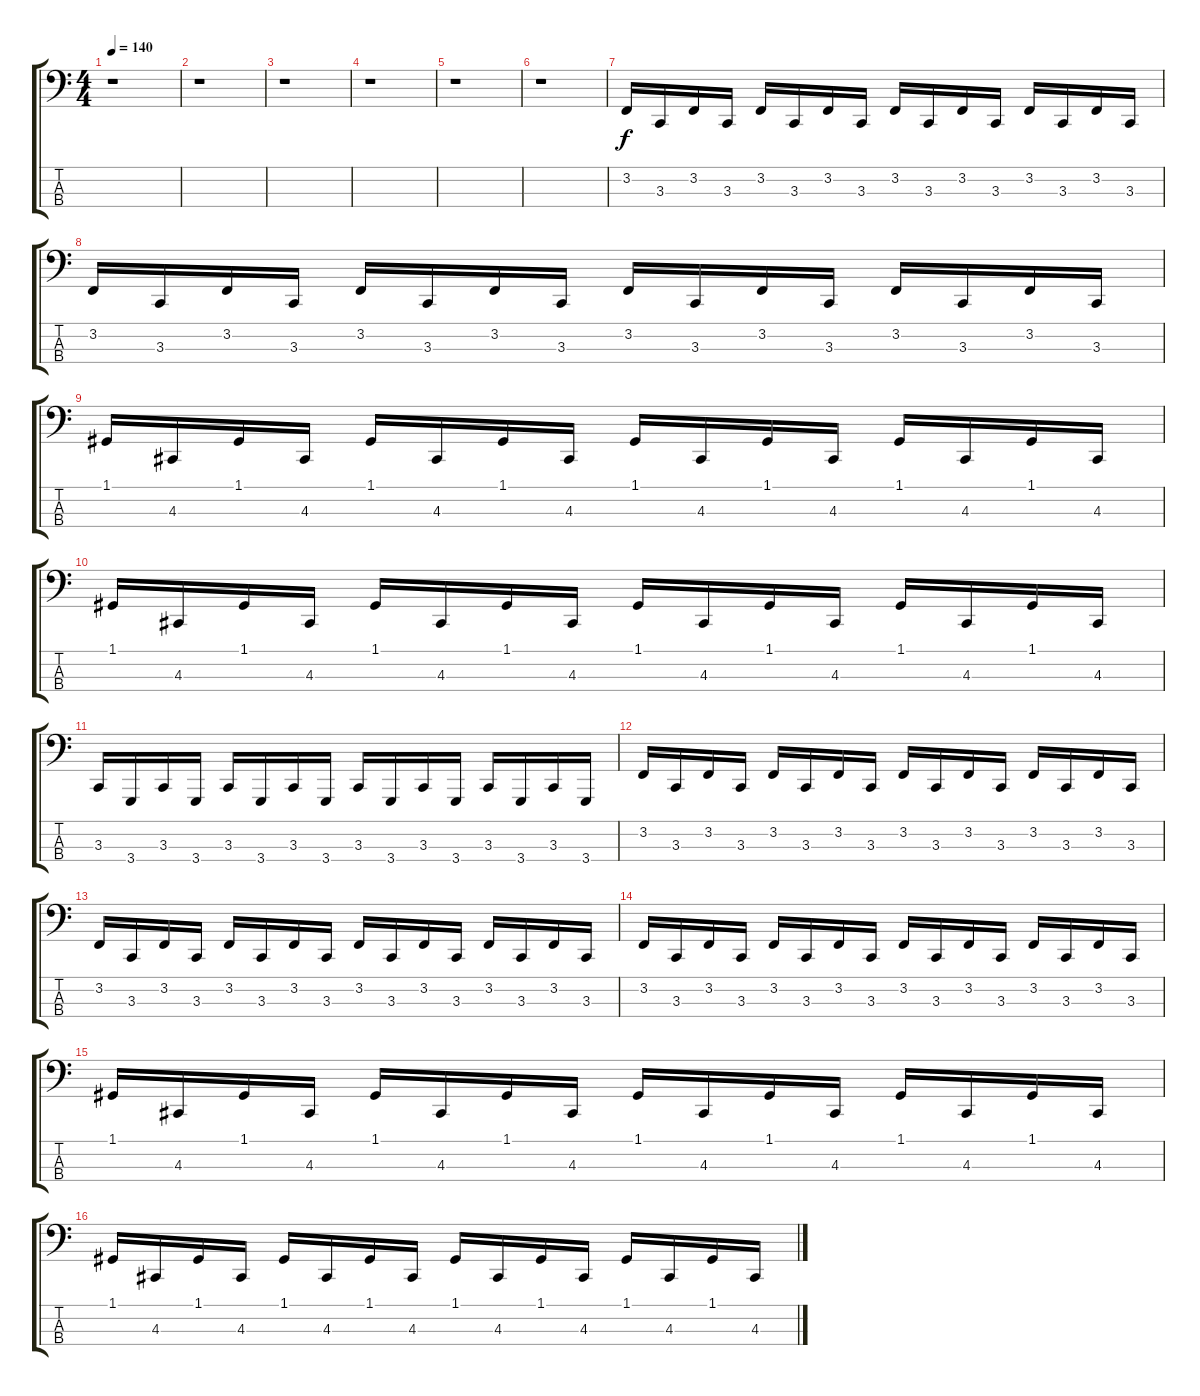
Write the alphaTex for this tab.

\track "" {instrument lead2sawtooth}
\staff {score tabs}
\tuning (G2 D2 A1 E1) {hide}
\ts (4 4)
\tempo 140
\clef f4
\ks c
r.1{dy f} |
r.1 |
r.1 |
r.1 |
r.1 |
r.1 |
3.2.16 3.3.16 3.2.16 3.3.16 3.2.16 3.3.16 3.2.16 3.3.16 3.2.16 3.3.16 3.2.16 3.3.16 3.2.16 3.3.16 3.2.16 3.3.16 |
3.2.16 3.3.16 3.2.16 3.3.16 3.2.16 3.3.16 3.2.16 3.3.16 3.2.16 3.3.16 3.2.16 3.3.16 3.2.16 3.3.16 3.2.16 3.3.16 |
1.1.16 4.3.16 1.1.16 4.3.16 1.1.16 4.3.16 1.1.16 4.3.16 1.1.16 4.3.16 1.1.16 4.3.16 1.1.16 4.3.16 1.1.16 4.3.16 |
1.1.16 4.3.16 1.1.16 4.3.16 1.1.16 4.3.16 1.1.16 4.3.16 1.1.16 4.3.16 1.1.16 4.3.16 1.1.16 4.3.16 1.1.16 4.3.16 |
3.3.16 3.4.16 3.3.16 3.4.16 3.3.16 3.4.16 3.3.16 3.4.16 3.3.16 3.4.16 3.3.16 3.4.16 3.3.16 3.4.16 3.3.16 3.4.16 |
3.2.16 3.3.16 3.2.16 3.3.16 3.2.16 3.3.16 3.2.16 3.3.16 3.2.16 3.3.16 3.2.16 3.3.16 3.2.16 3.3.16 3.2.16 3.3.16 |
3.2.16 3.3.16 3.2.16 3.3.16 3.2.16 3.3.16 3.2.16 3.3.16 3.2.16 3.3.16 3.2.16 3.3.16 3.2.16 3.3.16 3.2.16 3.3.16 |
3.2.16 3.3.16 3.2.16 3.3.16 3.2.16 3.3.16 3.2.16 3.3.16 3.2.16 3.3.16 3.2.16 3.3.16 3.2.16 3.3.16 3.2.16 3.3.16 |
1.1.16 4.3.16 1.1.16 4.3.16 1.1.16 4.3.16 1.1.16 4.3.16 1.1.16 4.3.16 1.1.16 4.3.16 1.1.16 4.3.16 1.1.16 4.3.16 |
1.1.16 4.3.16 1.1.16 4.3.16 1.1.16 4.3.16 1.1.16 4.3.16 1.1.16 4.3.16 1.1.16 4.3.16 1.1.16 4.3.16 1.1.16 4.3.16
